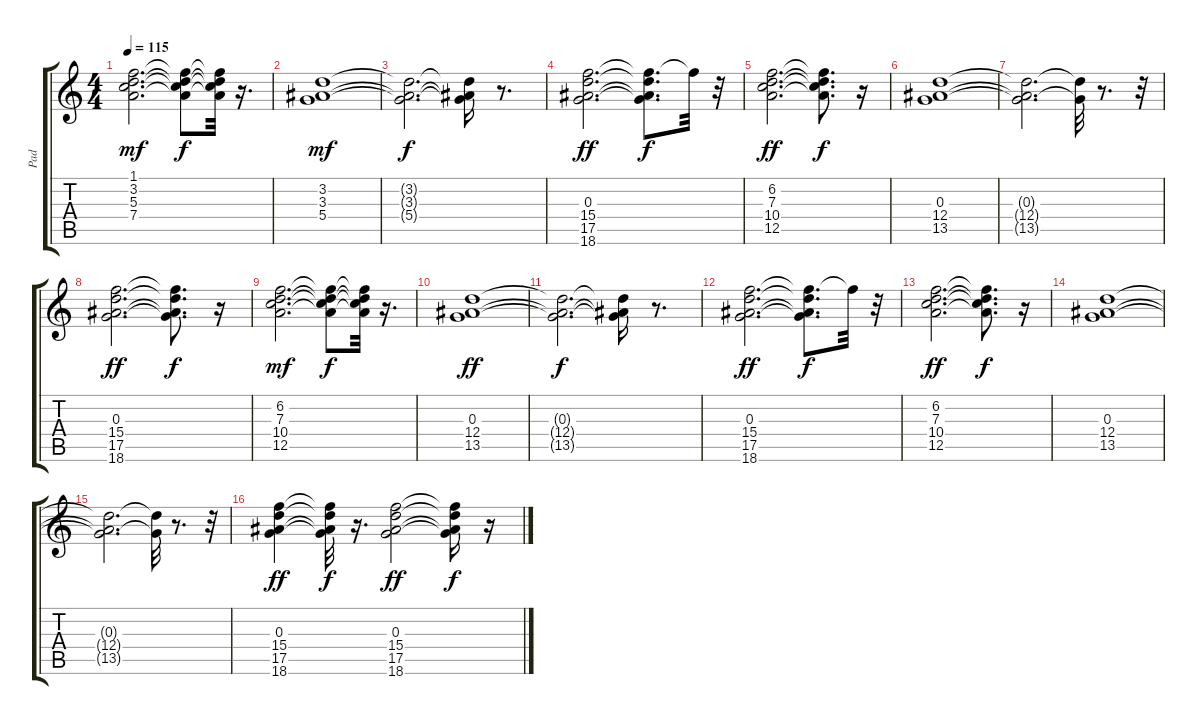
\track ("Pad" "Pad") {instrument acousticguitarnylon}
\staff {score tabs}
\tuning (E4 B3 G3 D3 A2 E2) {hide}
\ts (4 4)
\tempo 115
\clef g2
\ks c
(1.1 3.2 5.3 7.4).2{d dy mf} (1.1{t} 3.2{t} 5.3{t} 7.4{t}).8{dy f} (1.1{t} 3.2{t} 5.3{t} 7.4{t}).32 r.16{d} |
(3.2 3.3 5.4).1{dy mf} |
(3.2{t} 3.3{t} 5.4{t}).2{d dy f} (3.2{t} 3.3{t} 5.4{t}).16 r.8{d} |
(0.3 15.4 17.5 18.6).2{d dy ff} (0.3{t} 15.4{t} 17.5{t} 18.6{t}).8{d dy f} 15.4{t}.32 r.32 |
(6.2 7.3 10.4 12.5).2{d dy ff} (6.2{t} 7.3{t} 10.4{t} 12.5{t}).8{d dy f} r.16 |
(0.3 12.4 13.5).1 |
(0.3{t} 12.4{t} 13.5{t}).2{d} (0.3{t} 12.4{t}).32 r.8{d} r.32 |
(0.3 15.4 17.5 18.6).2{d dy ff} (0.3{t} 15.4{t} 17.5{t} 18.6{t}).8{d dy f} r.16 |
(6.2 7.3 10.4 12.5).2{d dy mf} (6.2{t} 7.3{t} 10.4{t} 12.5{t}).8{dy f} (6.2{t} 7.3{t} 10.4{t} 12.5{t}).32 r.16{d} |
(0.3 12.4 13.5).1{dy ff} |
(0.3{t} 12.4{t} 13.5{t}).2{d dy f} (0.3{t} 12.4{t} 13.5{t}).16 r.8{d} |
(0.3 15.4 17.5 18.6).2{d dy ff} (0.3{t} 15.4{t} 17.5{t} 18.6{t}).8{d dy f} 15.4{t}.32 r.32 |
(6.2 7.3 10.4 12.5).2{d dy ff} (6.2{t} 7.3{t} 10.4{t} 12.5{t}).8{d dy f} r.16 |
(0.3 12.4 13.5).1 |
(0.3{t} 12.4{t} 13.5{t}).2{d} (0.3{t} 12.4{t}).32 r.8{d} r.32 |
(0.3 15.4 17.5 18.6).4{dy ff} (0.3{t} 15.4{t} 17.5{t} 18.6{t}).32{dy f} r.16{d} (0.3 15.4 17.5 18.6).2{dy ff} (0.3{t} 15.4{t} 17.5{t} 18.6{t}).16{dy f} r.16
